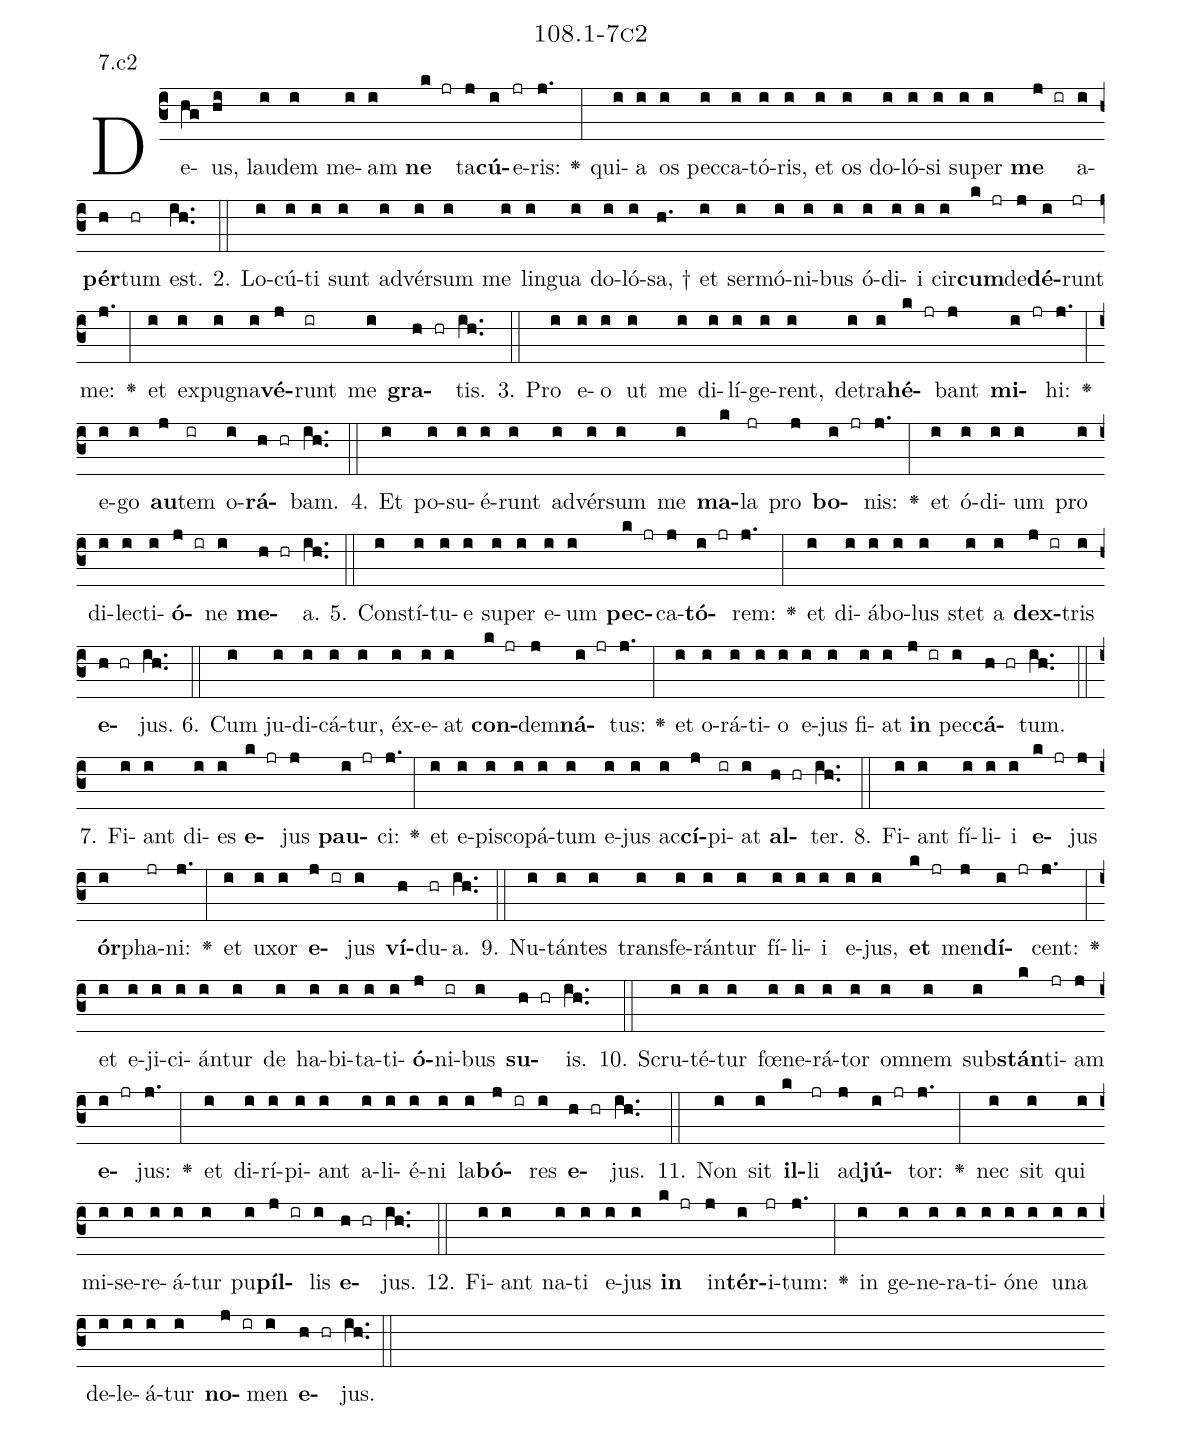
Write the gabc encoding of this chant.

name: 108.1-7c2;
annotation: 7.c2;
%%
(c3)De(hg)us,(hi) lau(i)dem(i) me(i)am(i) <b>ne</b>(k jr) ta(j)<b>cú</b>(i)e(jr)ris:(j.) <v>\greheightstar</v>(:) qui(i)a(i) os(i) pec(i)ca(i)tó(i)ris,(i) et(i) os(i) do(i)ló(i)si(i) su(i)per(i) <b>me</b>(j ir) a(i)<b>pér</b>(h)tum(hr) est.(ih..) (::)
2. Lo(i)cú(i)ti(i) sunt(i) ad(i)vér(i)sum(i) me(i) lin(i)gua(i) do(i)ló(i)sa, †(h.) et(i) ser(i)mó(i)ni(i)bus(i) ó(i)di(i)i(i) cir(i)<b>cum</b>(k jr)de(j)<b>dé</b>(i)runt(jr) me:(j.) <v>\greheightstar</v>(:) et(i) ex(i)pu(i)gna(i)<b>vé</b>(j)runt(ir) me(i) <b>gra</b>(h hr)tis.(ih..) (::)
3. Pro(i) e(i)o(i) ut(i) me(i) di(i)lí(i)ge(i)rent,(i) de(i)tra(i)<b>hé</b>(k jr)bant(j) <b>mi</b>(i jr)hi:(j.) <v>\greheightstar</v>(:) e(i)go(i) <b>au</b>(j)tem(ir) o(i)<b>rá</b>(h hr)bam.(ih..) (::)
4. Et(i) po(i)su(i)é(i)runt(i) ad(i)vér(i)sum(i) me(i) <b>ma</b>(k)la(jr) pro(j) <b>bo</b>(i jr)nis:(j.) <v>\greheightstar</v>(:) et(i) ó(i)di(i)um(i) pro(i) di(i)lec(i)ti(i)<b>ó</b>(j ir)ne(i) <b>me</b>(h hr)a.(ih..) (::)
5. Con(i)stí(i)tu(i)e(i) su(i)per(i) e(i)um(i) <b>pec</b>(k jr)ca(j)<b>tó</b>(i jr)rem:(j.) <v>\greheightstar</v>(:) et(i) di(i)á(i)bo(i)lus(i) stet(i) a(i) <b>dex</b>(j ir)tris(i) <b>e</b>(h hr)jus.(ih..) (::)
6. Cum(i) ju(i)di(i)cá(i)tur,(i) éx(i)e(i)at(i) <b>con</b>(k jr)dem(j)<b>ná</b>(i jr)tus:(j.) <v>\greheightstar</v>(:) et(i) o(i)rá(i)ti(i)o(i) e(i)jus(i) fi(i)at(i) <b>in</b>(j ir) pec(i)<b>cá</b>(h hr)tum.(ih..) (::)
7. Fi(i)ant(i) di(i)es(i) <b>e</b>(k jr)jus(j) <b>pau</b>(i jr)ci:(j.) <v>\greheightstar</v>(:) et(i) e(i)pis(i)co(i)pá(i)tum(i) e(i)jus(i) ac(i)<b>cí</b>(j)pi(ir)at(i) <b>al</b>(h hr)ter.(ih..) (::)
8. Fi(i)ant(i) fí(i)li(i)i(i) <b>e</b>(k jr)jus(j) <b>ór</b>(i)pha(jr)ni:(j.) <v>\greheightstar</v>(:) et(i) u(i)xor(i) <b>e</b>(j ir)jus(i) <b>ví</b>(h)du(hr)a.(ih..) (::)
9. Nu(i)tán(i)tes(i) trans(i)fe(i)rán(i)tur(i) fí(i)li(i)i(i) e(i)jus,(i) <b>et</b>(k jr) men(j)<b>dí</b>(i jr)cent:(j.) <v>\greheightstar</v>(:) et(i) e(i)ji(i)ci(i)án(i)tur(i) de(i) ha(i)bi(i)ta(i)ti(i)<b>ó</b>(j)ni(ir)bus(i) <b>su</b>(h hr)is.(ih..) (::)
10. Scru(i)té(i)tur(i) fœ(i)ne(i)rá(i)tor(i) om(i)nem(i) sub(i)<b>stán</b>(k)ti(jr)am(j) <b>e</b>(i jr)jus:(j.) <v>\greheightstar</v>(:) et(i) di(i)rí(i)pi(i)ant(i) a(i)li(i)é(i)ni(i) la(i)<b>bó</b>(j ir)res(i) <b>e</b>(h hr)jus.(ih..) (::)
11. Non(i) sit(i) <b>il</b>(k)li(jr) ad(j)<b>jú</b>(i jr)tor:(j.) <v>\greheightstar</v>(:) nec(i) sit(i) qui(i) mi(i)se(i)re(i)á(i)tur(i) pu(i)<b>píl</b>(j ir)lis(i) <b>e</b>(h hr)jus.(ih..) (::)
12. Fi(i)ant(i) na(i)ti(i) e(i)jus(i) <b>in</b>(k jr) in(j)<b>tér</b>(i)i(jr)tum:(j.) <v>\greheightstar</v>(:) in(i) ge(i)ne(i)ra(i)ti(i)ó(i)ne(i) u(i)na(i) de(i)le(i)á(i)tur(i) <b>no</b>(j ir)men(i) <b>e</b>(h hr)jus.(ih..) (::)
